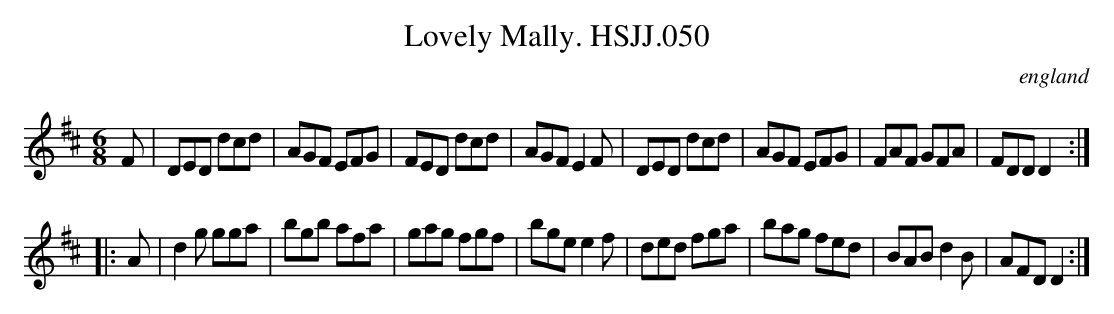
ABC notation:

X:1
T:Lovely Mally. HSJJ.050
O:england
M:6/8
L:1/8
K:D
F|DED dcd|AGF EFG|FED dcd|AGF E2F|DED dcd|AGF EFG|FAF GFA|FDDD2:|
|:A|d2g gga|bgb afa|gag fgf|bgee2f|ded fga|bag fed|BABd2B|AFDD2:|]
